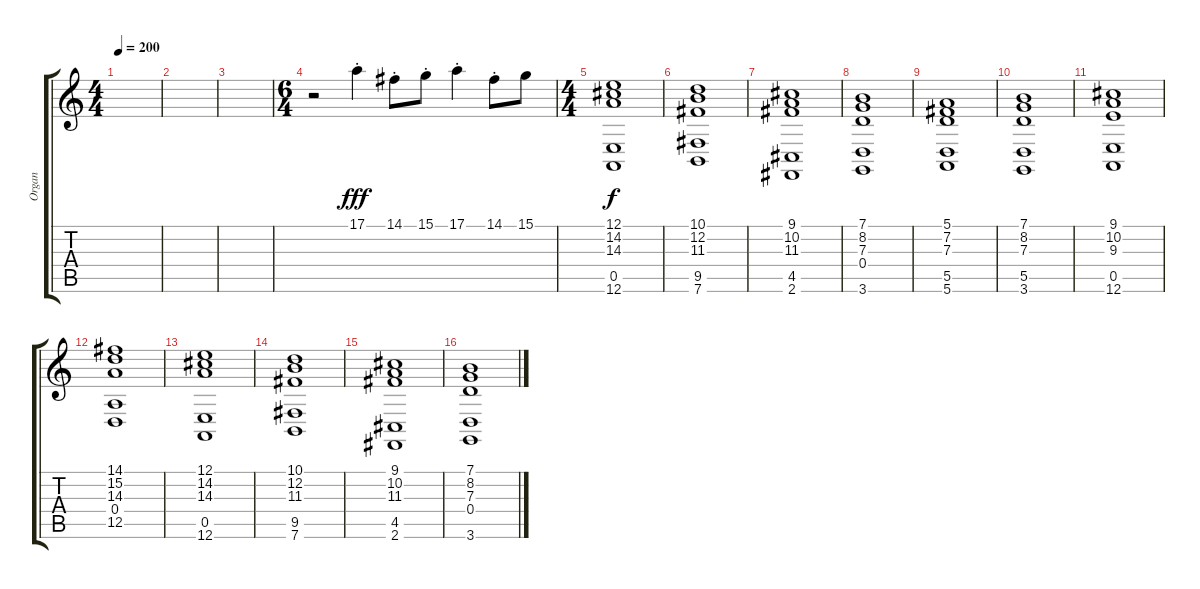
\track ("Organ" "Organ") {instrument stringensemble1}
\staff {score tabs}
\tuning (E4 B3 G3 D3 A2 E2) {hide}
\ts (4 4)
\tempo 200
\clef g2
\ks c
|
|
|
\ts (6 4)
r.2 17.1{st}.4{dy fff volume 16 instrument stringensemble1} 14.1{st}.8 15.1{st}.8 17.1{st}.4 14.1{st}.8 15.1.8 |
\ts (4 4)
(12.1 14.2 14.3 0.5 12.6).1{dy f instrument stringensemble1} |
(10.1 12.2 11.3 9.5 7.6).1 |
(9.1 10.2 11.3 4.5 2.6).1 |
(7.1 8.2 7.3 0.4 3.6).1 |
(5.1 7.2 7.3 5.5 5.6).1 |
(7.1 8.2 7.3 5.5 3.6).1 |
(9.1 10.2 9.3 0.5 12.6).1 |
(14.1 15.2 14.3 0.4 12.5).1 |
(12.1 14.2 14.3 0.5 12.6).1 |
(10.1 12.2 11.3 9.5 7.6).1 |
(9.1 10.2 11.3 4.5 2.6).1 |
(7.1 8.2 7.3 0.4 3.6).1
